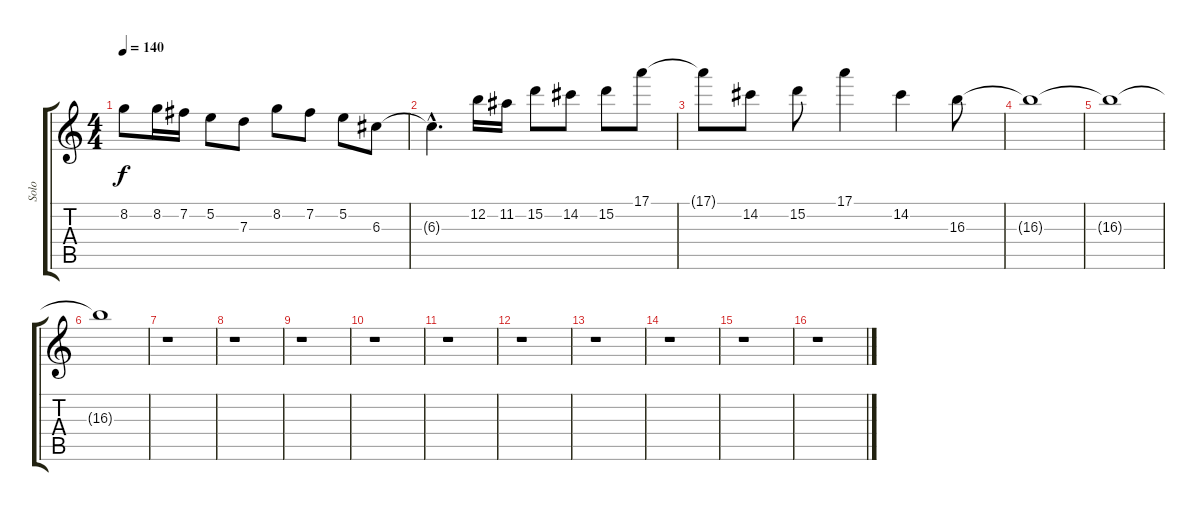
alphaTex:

\track ("Solo" "Solo") {instrument distortionguitar}
\staff {score tabs}
\tuning (E4 B3 G3 D3 A2 E2) {hide}
\ts (4 4)
\tempo 140
\clef g2
\ks c
8.2.8{dy f balance 10} 8.2.16 7.2.16 5.2.8 7.3.8 8.2.8 7.2.8 5.2.8 6.3.8 |
6.3{hac t}.4{d} 12.2.16 11.2.16 15.2.8 14.2.8 15.2.8 17.1.8 |
17.1{t}.8 14.2.8 15.2.8 17.1.4 14.2.4 16.3.8 |
16.3{t}.1 |
16.3{t}.1 |
16.3{t}.1 |
r.1 |
r.1 |
r.1 |
r.1 |
r.1 |
r.1 |
r.1 |
r.1 |
r.1 |
r.1
